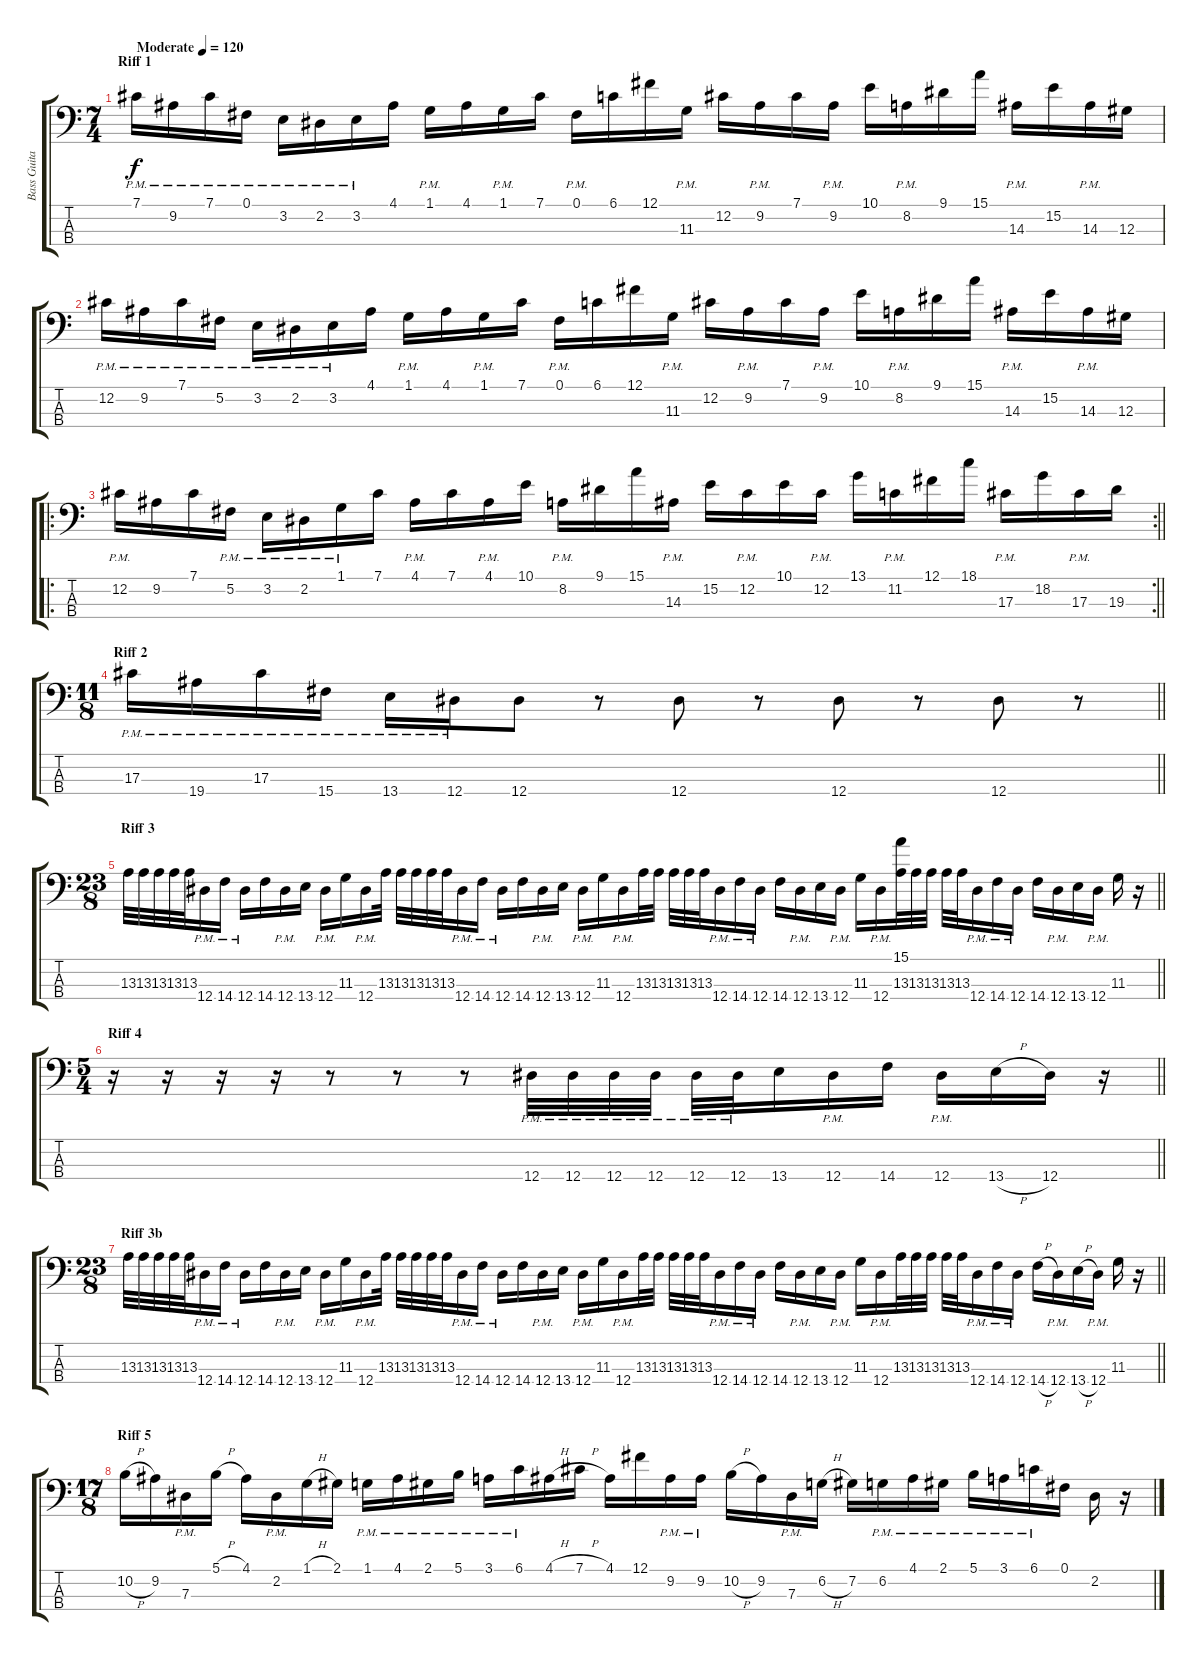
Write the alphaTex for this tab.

\track ("Bass Guitar" "Bass Guita") {instrument electricbassfinger}
\staff {score tabs}
\tuning (Gb2 Db2 Ab1 Eb1) {hide}
\ts (7 4)
\section ("" "Riff 1")
\tempo (120 "Moderate")
\clef f4
\ks c
7.1{pm}.16{dy f instrument electricbassfinger} 9.2{pm}.16 7.1{pm}.16 0.1{pm}.16 3.2{pm}.16 2.2{pm}.16 3.2{pm}.16 4.1.16 1.1{pm}.16 4.1.16 1.1{pm}.16 7.1.16 0.1{pm}.16 6.1.16 12.1.16 11.3{pm}.16 12.2.16 9.2{pm}.16 7.1.16 9.2{pm}.16 10.1.16 8.2{pm}.16 9.1.16 15.1.16 14.3{pm}.16 15.2.16 14.3{pm}.16 12.3.16 |
12.2{pm}.16 9.2{pm}.16 7.1{pm}.16 5.2{pm}.16 3.2{pm}.16 2.2{pm}.16 3.2{pm}.16 4.1.16 1.1{pm}.16 4.1.16 1.1{pm}.16 7.1.16 0.1{pm}.16 6.1.16 12.1.16 11.3{pm}.16 12.2.16 9.2{pm}.16 7.1.16 9.2{pm}.16 10.1.16 8.2{pm}.16 9.1.16 15.1.16 14.3{pm}.16 15.2.16 14.3{pm}.16 12.3.16 |
\ro
\rc 2
\barLineRight lightlight
12.2{pm}.16 9.2.16 7.1.16 5.2{pm}.16 3.2{pm}.16 2.2{pm}.16 1.1{pm}.16 7.1.16 4.1{pm}.16 7.1.16 4.1{pm}.16 10.1.16 8.2{pm}.16 9.1.16 15.1.16 14.3{pm}.16 15.2.16 12.2{pm}.16 10.1.16 12.2{pm}.16 13.1.16 11.2{pm}.16 12.1.16 18.1.16 17.3{pm}.16 18.2.16 17.3{pm}.16 19.3.16 |
\ts (11 8)
\section ("" "Riff 2")
\barLineRight lightlight
17.3{pm}.16 19.4{pm}.16 17.3{pm}.16 15.4{pm}.16 13.4{pm}.16 12.4{pm}.16 12.4.8 r.8 12.4.8 r.8 12.4.8 r.8 12.4.8 r.8 |
\ts (23 8)
\section ("" "Riff 3")
\barLineRight lightlight
13.3.32 13.3.32 13.3.32 13.3.32 13.3.32 12.4{pm}.16 14.4{pm}.16 12.4{pm}.16 14.4.16 12.4{pm}.16 13.4.16 12.4{pm}.16 11.3.16 12.4{pm}.16 13.3.32 13.3.32 13.3.32 13.3.32 13.3.32 12.4{pm}.16 14.4{pm}.16 12.4{pm}.16 14.4.16 12.4{pm}.16 13.4.16 12.4{pm}.16 11.3.16 12.4{pm}.16 13.3.32 13.3.32 13.3.32 13.3.32 13.3.32 12.4{pm}.16 14.4{pm}.16 12.4{pm}.16 14.4.16 12.4{pm}.16 13.4.16 12.4{pm}.16 11.3.16 12.4{pm}.16 (15.1 13.3).32 13.3.32 13.3.32 13.3.32 13.3.32 12.4{pm}.16 14.4{pm}.16 12.4{pm}.16 14.4.16 12.4{pm}.16 13.4.16 12.4{pm}.16 11.3.16 r.16 |
\ts (5 4)
\section ("" "Riff 4")
\barLineRight lightlight
r.16 r.16 r.16 r.16 r.8 r.8 r.8 12.4{pm}.32 12.4{pm}.32 12.4{pm}.32 12.4{pm}.32 12.4{pm}.32 12.4{pm}.32 13.4.16 12.4{pm}.16 14.4.16 12.4{pm}.16 13.4{h}.16 12.4.16 r.16 |
\ts (23 8)
\section ("" "Riff 3b")
\barLineRight lightlight
13.3.32 13.3.32 13.3.32 13.3.32 13.3.32 12.4{pm}.16 14.4{pm}.16 12.4{pm}.16 14.4.16 12.4{pm}.16 13.4.16 12.4{pm}.16 11.3.16 12.4{pm}.16 13.3.32 13.3.32 13.3.32 13.3.32 13.3.32 12.4{pm}.16 14.4{pm}.16 12.4{pm}.16 14.4.16 12.4{pm}.16 13.4.16 12.4{pm}.16 11.3.16 12.4{pm}.16 13.3.32 13.3.32 13.3.32 13.3.32 13.3.32 12.4{pm}.16 14.4{pm}.16 12.4{pm}.16 14.4.16 12.4{pm}.16 13.4.16 12.4{pm}.16 11.3.16 12.4{pm}.16 13.3.32 13.3.32 13.3.32 13.3.32 13.3.32 12.4{pm}.16 14.4{pm}.16 12.4{pm}.16 14.4{h}.16 12.4{pm}.16 13.4{h}.16 12.4{pm}.16 11.3.16 r.16 |
\ts (17 8)
\section ("" "Riff 5")
10.2{h}.16 9.2.16 7.3{pm}.16 5.1{h}.16 4.1.16 2.2{pm}.16 1.1{h}.16 2.1.16 1.1{pm}.16 4.1{pm}.16 2.1{pm}.16 5.1{pm}.16 3.1{pm}.16 6.1{pm}.16 4.1{h}.16 7.1{h}.16 4.1.16 12.1.16 9.2{pm}.16 9.2{pm}.16 10.2{h}.16 9.2.16 7.3{pm}.16 6.2{h}.16 7.2.16 6.2{pm}.16 4.1{pm}.16 2.1{pm}.16 5.1{pm}.16 3.1{pm}.16 6.1{pm}.16 0.1{h}.16 2.2.16 r.16
